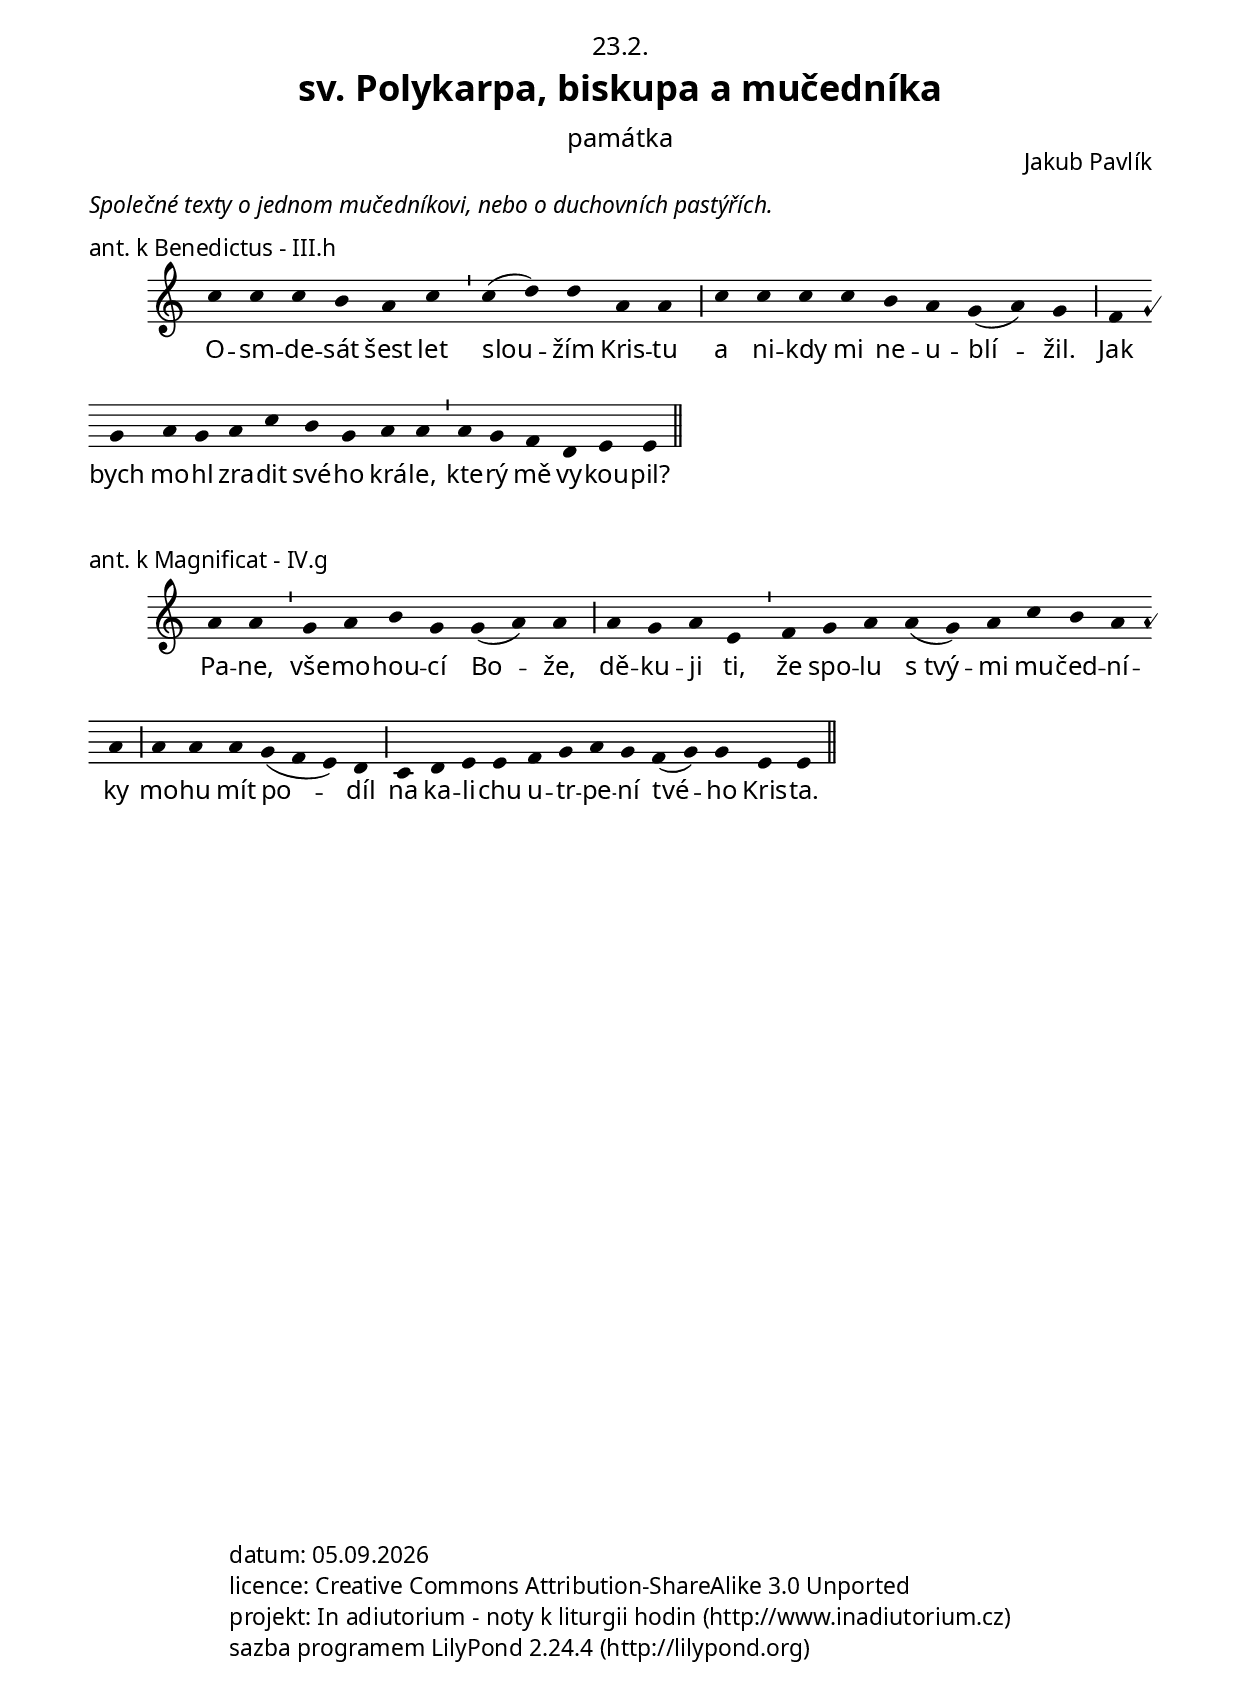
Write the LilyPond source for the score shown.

\version "2.19.16"

\include "../spolecne.ly"

\header {
  title = \markup\titleSvatek
            "sv. Polykarpa, biskupa a mučedníka"
            "památka"
            23.2.
  composer = "Jakub Pavlík"
}

\markup\communia #'(#:mucednik #:pastyr)

\score {
  \relative c'' {
    \choralniRezim
    c4 c c b a c \barMin c( d) d a a \barMaior
    c c c c b a g( a) g \barMaior
    f g a g a c b g a a \barMin
    a g f d e e \barFinalis
  }
  \addlyrics {
    O -- sm -- de -- sát šest let slou -- žím Kris -- tu
    a ni -- kdy mi ne -- u -- blí -- žil.
    Jak bych mo -- hl zra -- dit své -- ho krá -- le,
    kte -- rý mě vy -- kou -- pil?
  }
  \header {
    quid = "ant. k Benedictus"
    modus = "III"
    differentia = "h"
    psalmus = ""
    id = "aben"
    piece = \markup {\sestavTitulekBezZalmu}
  }
}

\score {
  \relative c'' {
    \choralniRezim
    a4 a \barMin g a b g g( a) a \barMaior
    a g a e \barMin
    f g a a( g) a c b a a \barMaior
    a a a g( f e) d \barMaior
    c d e e f g a g f( g) g e e \barFinalis
  }
  \addlyrics {
    Pa -- ne, vše -- mo -- hou -- cí Bo -- že,
    dě -- ku -- ji ti,
    že spo -- lu s_tvý -- mi mu -- čed -- ní -- ky
    mo -- hu mít po -- díl
    na ka -- li -- chu u -- tr -- pe -- ní tvé -- ho Kris -- ta.
  }
  \header {
    quid = "ant. k Magnificat"
    modus = "IV"
    differentia = "g"
    psalmus = ""
    id = "amag"
    piece = \markup {\sestavTitulekBezZalmu}
  }
}